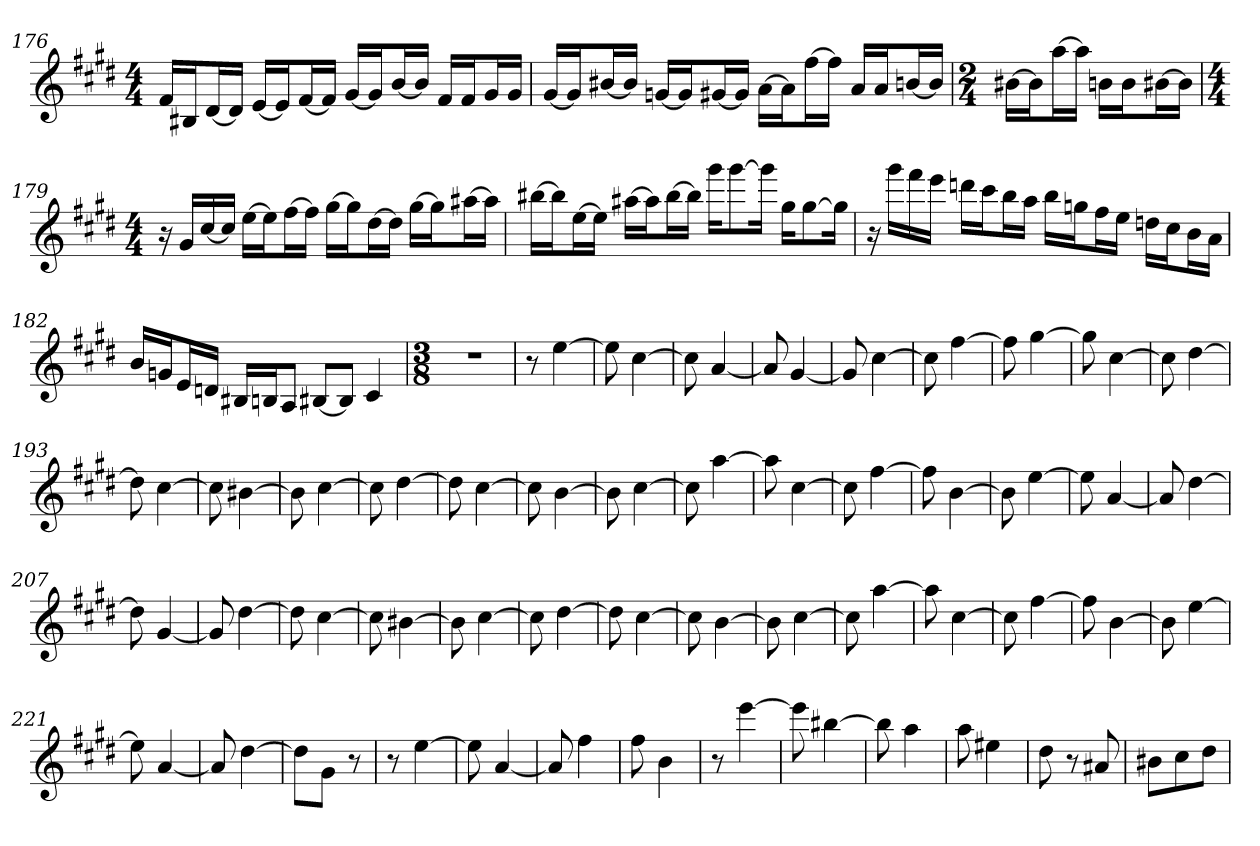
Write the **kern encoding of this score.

**kern
*part1
*staff1
*clefG2
*k[f#c#g#d#]
*E:
*M4/4
=176
16f#/LL
16B#X/J
[16d#/L
16d#/JJ]
[16e/LL
16e/J]
[16f#/L
16f#/JJ]
[16g#/LL
16g#/J]
[16b/L
16b/JJ]
16f#/LL
16f#/J
16g#/L
16g#/JJ
=177
[16g#/LL
16g#/J]
[16b#X/L
16b#/JJ]
[16gn/LL
16g/J]
[16g#X/L
16g#/JJ]
[16a\LL
16a\J]
[16ff#\L
16ff#\JJ]
16a/LL
16a/J
[16bn/L
16b/JJ]
=178
*M2/4
[16b#X\LL
16b#\J]
[16aa\L
16aa\JJ]
16bn\LL
16b\J
[16b#X\L
16b#\JJ]
=179
*M4/4
16r
16g#/LL
[16cc#/
16cc#/JJ]
[16ee\LL
16ee\J]
[16ff#\L
16ff#\JJ]
[16gg#\LL
16gg#\J]
[16dd#\L
16dd#\JJ]
[16gg#\LL
16gg#\J]
[16aa#X\L
16aa#\JJ]
=180
[16bb#X\LL
16bb#\J]
[16ee\L
16ee\JJ]
[16aa#X\LL
16aa#\J]
[16bb#\L
16bb#\JJ]
16ggg#\KL
[8ggg#\
16ggg#\Jk]
16gg#\KL
[8gg#\
16gg#\Jk]
=181
16r
16ggg#\LL
16fff#\
16eee\JJ
16dddn\LL
16ccc#\J
16bb\L
16aa\JJ
16bb\LL
16ggn\J
16ff#\L
16ee\JJ
16ddn\LL
16cc#\J
16b\L
16a\JJ
=182
16b/LL
16gn/J
16e/L
16dn/JJ
16B#X/LL
16Bn/J
8A/J
[8B#X/L
8B#/J]
4c#
=183
*M3/8
4.r
=184
8r
[4ee
=185
8ee]
[4cc#
=186
8cc#]
[4a
=187
8a]
[4g#
=188
8g#]
[4cc#
=189
8cc#]
[4ff#
=190
8ff#]
[4gg#
=191
8gg#]
[4cc#
=192
8cc#]
[4dd#
=193
8dd#]
[4cc#
=194
8cc#]
[4b#X
=195
8b#]
[4cc#
=196
8cc#]
[4dd#
=197
8dd#]
[4cc#
=198
8cc#]
[4b
=199
8b]
[4cc#
=200
8cc#]
[4aa
=201
8aa]
[4cc#
=202
8cc#]
[4ff#
=203
8ff#]
[4b
=204
8b]
[4ee
=205
8ee]
[4a
=206
8a]
[4dd#
=207
8dd#]
[4g#
=208
8g#]
[4dd#
=209
8dd#]
[4cc#
=210
8cc#]
[4b#X
=211
8b#]
[4cc#
=212
8cc#]
[4dd#
=213
8dd#]
[4cc#
=214
8cc#]
[4b
=215
8b]
[4cc#
=216
8cc#]
[4aa
=217
8aa]
[4cc#
=218
8cc#]
[4ff#
=219
8ff#]
[4b
=220
8b]
[4ee
=221
8ee]
[4a
=222
8a]
[4dd#
=223
8dd#\L]
8g#\J
8r
=224
8r
[4ee
=225
8ee]
[4a
=226
8a]
4ff#
=227
8ff#
4b
=228
8r
[4eee
=229
8eee]
[4bb#X
=230
8bb#]
4aa
=231
8aa
4ee#X
=232
8dd#
8r
8a#X
=233
8b#X\L
8cc#\
8dd#\J
=
*-
